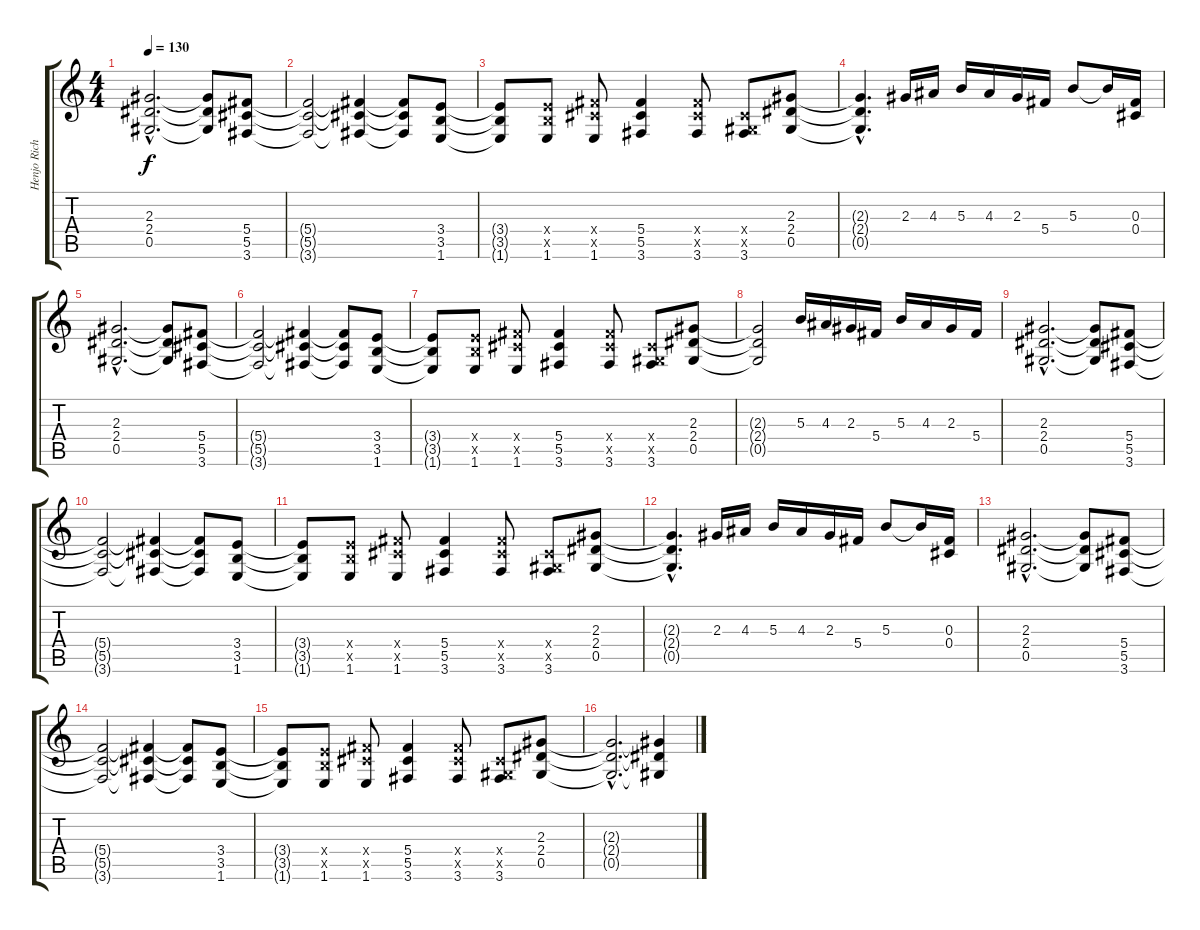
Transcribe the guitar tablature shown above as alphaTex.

\track ("Henjo Richter (guitar1)" "Henjo Rich") {instrument distortionguitar}
\staff {score tabs}
\tuning (Eb4 Bb3 Gb3 Db3 Ab2 Eb2) {hide}
\ts (4 4)
\tempo 130
\clef g2
\ks c
(2.3{hac} 2.4{hac} 0.5{hac}).2{d dy f} (2.3{t} 2.4{t} 0.5{t}).8 (5.4 5.5 3.6).8 |
(5.4{t} 5.5{t} 3.6{t}).2 (5.4{t} 5.5{t} 3.6{t}).4 (5.4{t} 5.5{t} 3.6{t}).8 (3.4 3.5 1.6).8 |
(3.4{t} 3.5{t} 1.6{t}).8 (3.4{x} 3.5{x} 1.6).8 (5.4{x} 5.5{x} 1.6).8 (5.4 5.5 3.6).4 (5.4{x} 5.5{x} 3.6).8 (0.4{x} 0.5{x} 3.6).8 (2.3 2.4 0.5).8 |
(2.3{hac t} 2.4{hac t} 0.5{hac t}).4{d} 2.3.16 4.3.16 5.3.16 4.3.16 2.3.16 5.4.16 5.3.8 5.3{t}.16 (0.3 0.4).16 |
(2.3{hac} 2.4{hac} 0.5{hac}).2{d} (2.3{t} 2.4{t} 0.5{t}).8 (5.4 5.5 3.6).8 |
(5.4{t} 5.5{t} 3.6{t}).2 (5.4{t} 5.5{t} 3.6{t}).4 (5.4{t} 5.5{t} 3.6{t}).8 (3.4 3.5 1.6).8 |
(3.4{t} 3.5{t} 1.6{t}).8 (3.4{x} 3.5{x} 1.6).8 (5.4{x} 5.5{x} 1.6).8 (5.4 5.5 3.6).4 (5.4{x} 5.5{x} 3.6).8 (0.4{x} 0.5{x} 3.6).8 (2.3 2.4 0.5).8 |
(2.3{t} 2.4{t} 0.5{t}).2 5.3.16 4.3.16 2.3.16 5.4.16 5.3.16 4.3.16 2.3.16 5.4.16 |
(2.3{hac} 2.4{hac} 0.5{hac}).2{d} (2.3{t} 2.4{t} 0.5{t}).8 (5.4 5.5 3.6).8 |
(5.4{t} 5.5{t} 3.6{t}).2 (5.4{t} 5.5{t} 3.6{t}).4 (5.4{t} 5.5{t} 3.6{t}).8 (3.4 3.5 1.6).8 |
(3.4{t} 3.5{t} 1.6{t}).8 (3.4{x} 3.5{x} 1.6).8 (5.4{x} 5.5{x} 1.6).8 (5.4 5.5 3.6).4 (5.4{x} 5.5{x} 3.6).8 (0.4{x} 0.5{x} 3.6).8 (2.3 2.4 0.5).8 |
(2.3{hac t} 2.4{hac t} 0.5{hac t}).4{d} 2.3.16 4.3.16 5.3.16 4.3.16 2.3.16 5.4.16 5.3.8 5.3{t}.16 (0.3 0.4).16 |
(2.3{hac} 2.4{hac} 0.5{hac}).2{d} (2.3{t} 2.4{t} 0.5{t}).8 (5.4 5.5 3.6).8 |
(5.4{t} 5.5{t} 3.6{t}).2 (5.4{t} 5.5{t} 3.6{t}).4 (5.4{t} 5.5{t} 3.6{t}).8 (3.4 3.5 1.6).8 |
(3.4{t} 3.5{t} 1.6{t}).8 (3.4{x} 3.5{x} 1.6).8 (5.4{x} 5.5{x} 1.6).8 (5.4 5.5 3.6).4 (5.4{x} 5.5{x} 3.6).8 (0.4{x} 0.5{x} 3.6).8 (2.3 2.4 0.5).8 |
(2.3{hac t} 2.4{hac t} 0.5{hac t}).2{d} (2.3{t} 2.4{t} 0.5{t}).4
